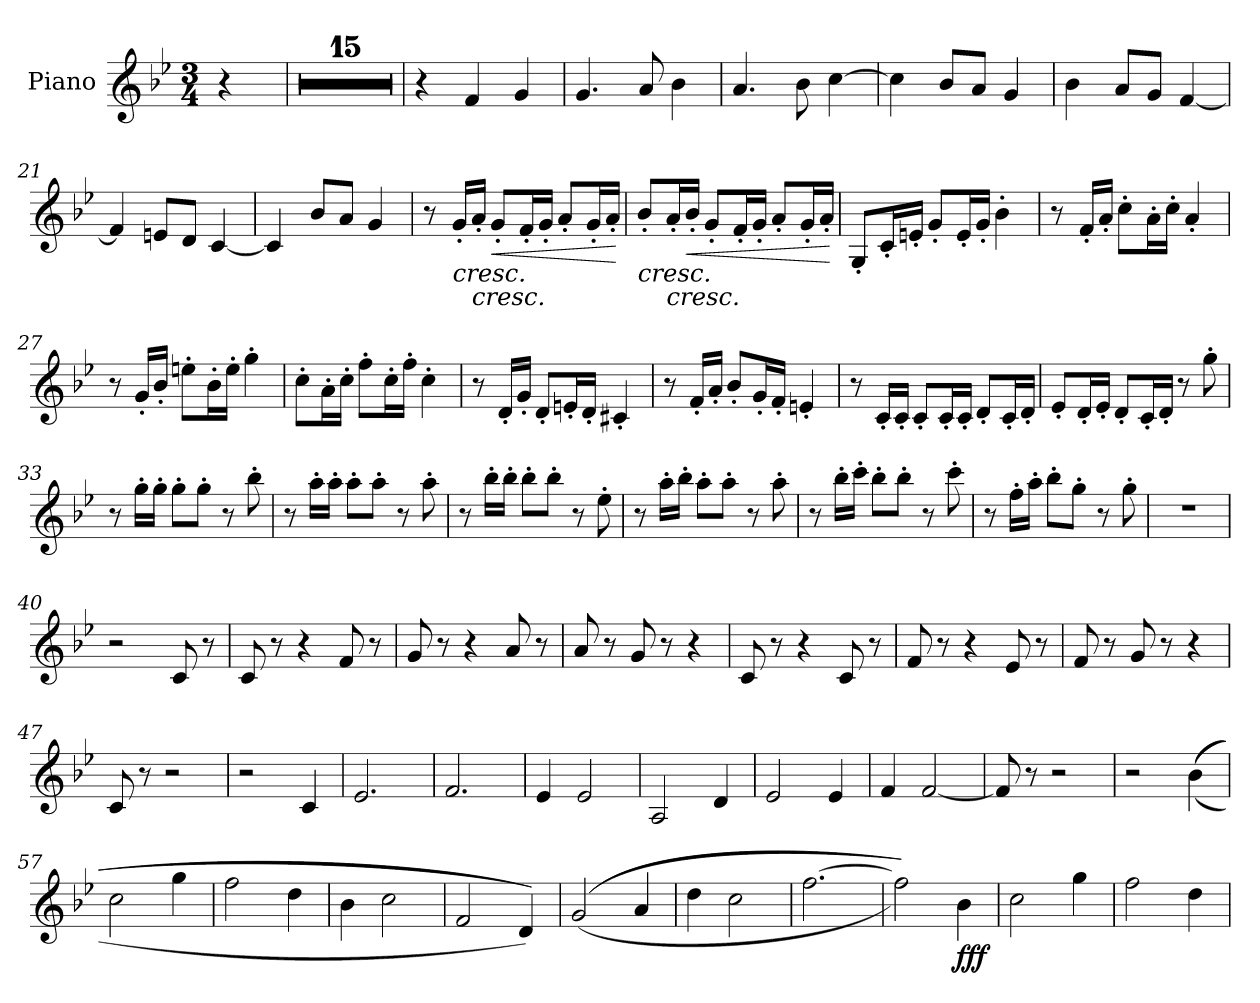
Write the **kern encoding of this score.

**kern	**dynam
*part1	*part1
*staff1	*staff1
*I"Piano	*
*I'Pno.	*
*clefG2	*
*k[b-e-]	*
*M3/4	*
=	=
4r	.
=1	=1
2.r	.
=2	=2
2.r	.
=3	=3
2.r	.
=4	=4
2.r	.
=5	=5
2.r	.
=6	=6
2.r	.
=7	=7
2.r	.
=8	=8
2.r	.
=9	=9
2.r	.
=10	=10
2.r	.
=11	=11
2.r	.
=12	=12
2.r	.
=13	=13
2.r	.
=14	=14
2.r	.
=15	=15
2.r	.
=16	=16
4r	.
!	!LO:DY:b
!	!LO:DY:n=1:b
!	!LO:DY:n=2:b
4f/	mf mf mf
4g/	.
!!LO:LB:g=z
=17	=17
4.g/	.
8a/	.
4b-\	.
=18	=18
4.a/	.
8b-\	.
[4cc\	.
=19	=19
4cc\]	.
8b-/L	.
8a/J	.
4g/	.
=20	=20
4b-\	.
8a/L	.
8g/J	.
[4f/	.
=21	=21
4f/]	.
8en/L	.
8d/J	.
[4c/	.
=22	=22
4c/]	.
8b-/L	.
8a/J	.
4g/	.
=23	=23
8r	.
!	!LO:HP:b
!	!LO:DY:n=1:b
!	!LO:DY:n=2:b
!	!LO:DY:n=3:b
16g'/LL	< mp mp mp
!	!LO:HP:b
16a'/JJ	<
!	!LO:HP:b
8g'/L	<
16f'/L	.
16g'/JJ	.
8a'/L	.
16g'/L	.
16a'/JJ	.
.	[ [ [
!!LO:LB:g=z
=24	=24
!	!LO:HP:b
8b-'/L	<
!	!LO:HP:b
16a'/L	<
!	!LO:HP:b
16b-'/JJ	<
8g'/L	.
16f'/L	.
16g'/JJ	.
8a'/L	.
16g'/L	.
16a'/JJ	.
.	[ [ [
=25	=25
!	!LO:DY:b
!	!LO:DY:n=1:b
!	!LO:DY:n=2:b
8G'/L	mf mf mf
16c'/L	.
16en'/JJ	.
8g'/L	.
16e'/L	.
16g'/JJ	.
4b-'\	.
=26	=26
8r	.
16f'/LL	.
16a'/JJ	.
8cc'\L	.
16a'\L	.
16cc'\JJ	.
4a'/	.
=27	=27
8r	.
16g'/LL	.
16b-'/JJ	.
8een'\L	.
16b-'\L	.
16ee'\JJ	.
4gg'\	.
=28	=28
8cc'\L	.
16a'\L	.
16cc'\JJ	.
8ff'\L	.
16cc'\L	.
16ff'\JJ	.
4cc'\	.
!!LO:LB:g=z
=29	=29
8r	.
16d'/LL	.
16g'/JJ	.
8d'/L	.
16en'/L	.
16d'/JJ	.
4c#X'/	.
=30	=30
8r	.
16f'/LL	.
16a'/JJ	.
8b-'/L	.
16g'/L	.
16f'/JJ	.
4en'/	.
=31	=31
8r	.
16c'/LL	.
16c'/JJ	.
8c'/L	.
16c'/L	.
16c'/JJ	.
8d'/L	.
16c'/L	.
16d'/JJ	.
=32	=32
8e-'/L	.
16d'/L	.
16e-'/JJ	.
8d'/L	.
16c'/L	.
16d'/JJ	.
8r	.
8gg'\	.
=33	=33
8r	.
16gg'\LL	.
16gg'\JJ	.
8gg'\L	.
8gg'\J	.
8r	.
8bb-'\	.
!!LO:LB:g=z
=34	=34
8r	.
16aa'\LL	.
16aa'\JJ	.
8aa'\L	.
8aa'\J	.
8r	.
8aa'\	.
=35	=35
8r	.
16bb-'\LL	.
16bb-'\JJ	.
8bb-'\L	.
8bb-'\J	.
8r	.
8ee-'\	.
=36	=36
8r	.
16aa'\LL	.
16bb-'\JJ	.
8aa'\L	.
8aa'\J	.
8r	.
8aa'\	.
=37	=37
8r	.
16bb-'\LL	.
16ccc'\JJ	.
8bb-'\L	.
8bb-'\J	.
8r	.
8ccc'\	.
=38	=38
8r	.
16ff'\LL	.
16aa'\JJ	.
8bb-'\L	.
8gg'\J	.
8r	.
8gg'\	.
=39	=39
2.r	.
!!LO:LB:g=z
=40	=40
2r	.
8c/	.
8r	.
=41	=41
8c/	.
8r	.
4r	.
8f/	.
8r	.
=42	=42
8g/	.
8r	.
4r	.
8a/	.
8r	.
=43	=43
8a/	.
8r	.
8g/	.
8r	.
4r	.
=44	=44
8c/	.
8r	.
4r	.
8c/	.
8r	.
=45	=45
8f/	.
8r	.
4r	.
8e-/	.
8r	.
=46	=46
8f/	.
8r	.
8g/	.
8r	.
4r	.
!!LO:LB:g=z
=47	=47
8c/	.
8r	.
2r	.
=48	=48
2r	.
4c/	.
=49	=49
2.e-/	.
=50	=50
2.f/	.
=51	=51
4e-/	.
2e-/	.
=52	=52
2A/	.
4d/	.
=53	=53
2e-/	.
4e-/	.
=54	=54
4f/	.
[2f/	.
=55	=55
8f/]	.
8r	.
2r	.
=56	=56
2r	.
!	!LO:DY:b
!	!LO:DY:n=1:b
!	!LO:DY:n=2:b
(((4b-\	mf mf mf
=57	=57
2cc\	.
4gg\	.
=58	=58
2ff\	.
4dd\	.
=59	=59
4b-\	.
2cc\	.
!!LO:LB:g=z
=60	=60
2f/	.
4d/)))	.
=61	=61
(((2g/	.
4a/	.
=62	=62
4dd\	.
2cc\	.
=63	=63
[2.ff\	.
=64	=64
2ff\])))	.
!	!LO:DY:b
!	!LO:DY:n=1:b
!	!LO:DY:n=2:b
4b-\	f f f
=65	=65
2cc\	.
4gg\	.
=66	=66
2ff\	.
4dd\	.
=	=
*-	*-
